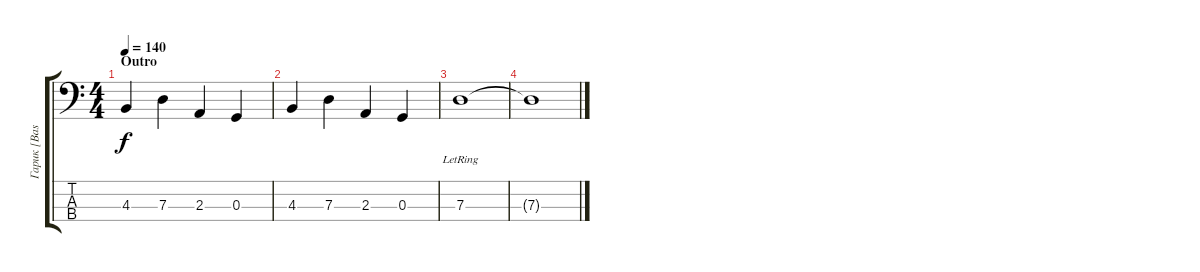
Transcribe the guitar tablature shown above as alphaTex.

\track ("Гарик [Bass]" "Гарик [Bas") {instrument electricbassfinger}
\staff {score tabs}
\tuning (F2 C2 G1 D1) {hide}
\ts (4 4)
\section ("" "Outro")
\tempo 140
\clef f4
\ks c
4.3.4{dy f volume 10} 7.3.4 2.3.4 0.3.4 |
4.3.4 7.3.4 2.3.4 0.3.4 |
7.3{lr}.1 |
7.3{t}.1
